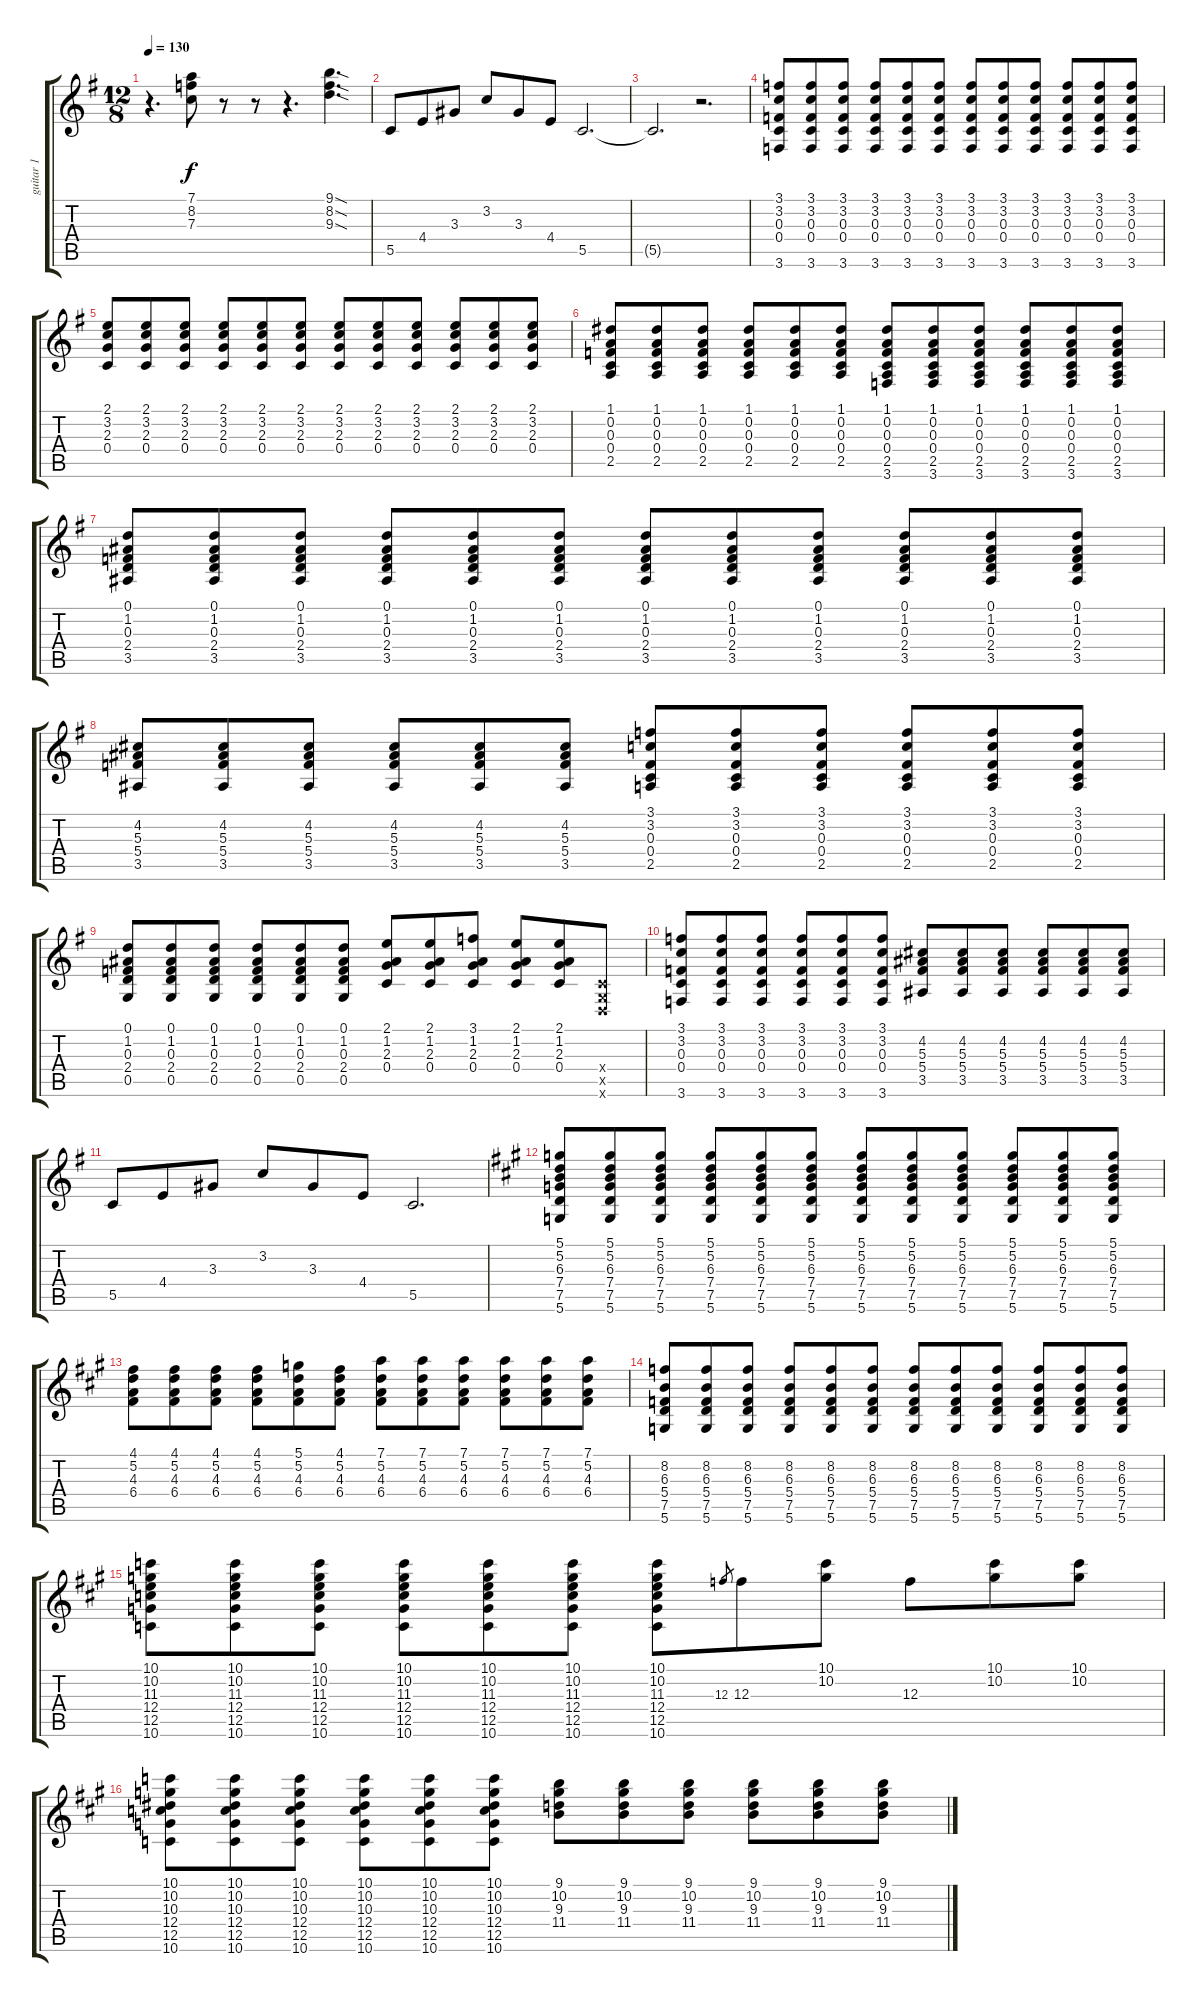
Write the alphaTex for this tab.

\track ("guitar 1" "guitar 1") {instrument overdrivenguitar}
\staff {score tabs}
\tuning (D4 A3 F3 C3 G2 D2) {hide}
\ts (12 8)
\tempo 130
\clef g2
\ks g
r.4{d dy f} (7.1 8.2 7.3).8 r.8 r.8 r.4{d} (9.1{sod} 8.2{sod} 9.3{sod}).4{d} |
5.5.8 4.4.8 3.3.8 3.2.8 3.3.8 4.4.8 5.5.2{d} |
5.5{t}.2{d} r.2{d} |
(3.1 3.2 0.3 0.4 3.6).8 (3.1 3.2 0.3 0.4 3.6).8 (3.1 3.2 0.3 0.4 3.6).8 (3.1 3.2 0.3 0.4 3.6).8 (3.1 3.2 0.3 0.4 3.6).8 (3.1 3.2 0.3 0.4 3.6).8 (3.1 3.2 0.3 0.4 3.6).8 (3.1 3.2 0.3 0.4 3.6).8 (3.1 3.2 0.3 0.4 3.6).8 (3.1 3.2 0.3 0.4 3.6).8 (3.1 3.2 0.3 0.4 3.6).8 (3.1 3.2 0.3 0.4 3.6).8 |
(2.1 3.2 2.3 0.4).8 (2.1 3.2 2.3 0.4).8 (2.1 3.2 2.3 0.4).8 (2.1 3.2 2.3 0.4).8 (2.1 3.2 2.3 0.4).8 (2.1 3.2 2.3 0.4).8 (2.1 3.2 2.3 0.4).8 (2.1 3.2 2.3 0.4).8 (2.1 3.2 2.3 0.4).8 (2.1 3.2 2.3 0.4).8 (2.1 3.2 2.3 0.4).8 (2.1 3.2 2.3 0.4).8 |
(1.1 0.2 0.3 0.4 2.5).8 (1.1 0.2 0.3 0.4 2.5).8 (1.1 0.2 0.3 0.4 2.5).8 (1.1 0.2 0.3 0.4 2.5).8 (1.1 0.2 0.3 0.4 2.5).8 (1.1 0.2 0.3 0.4 2.5).8 (1.1 0.2 0.3 0.4 2.5 3.6).8 (1.1 0.2 0.3 0.4 2.5 3.6).8 (1.1 0.2 0.3 0.4 2.5 3.6).8 (1.1 0.2 0.3 0.4 2.5 3.6).8 (1.1 0.2 0.3 0.4 2.5 3.6).8 (1.1 0.2 0.3 0.4 2.5 3.6).8 |
(0.1 1.2 0.3 2.4 3.5).8 (0.1 1.2 0.3 2.4 3.5).8 (0.1 1.2 0.3 2.4 3.5).8 (0.1 1.2 0.3 2.4 3.5).8 (0.1 1.2 0.3 2.4 3.5).8 (0.1 1.2 0.3 2.4 3.5).8 (0.1 1.2 0.3 2.4 3.5).8 (0.1 1.2 0.3 2.4 3.5).8 (0.1 1.2 0.3 2.4 3.5).8 (0.1 1.2 0.3 2.4 3.5).8 (0.1 1.2 0.3 2.4 3.5).8 (0.1 1.2 0.3 2.4 3.5).8 |
(4.2 5.3 5.4 3.5).8 (4.2 5.3 5.4 3.5).8 (4.2 5.3 5.4 3.5).8 (4.2 5.3 5.4 3.5).8 (4.2 5.3 5.4 3.5).8 (4.2 5.3 5.4 3.5).8 (3.1 3.2 0.3 0.4 2.5).8 (3.1 3.2 0.3 0.4 2.5).8 (3.1 3.2 0.3 0.4 2.5).8 (3.1 3.2 0.3 0.4 2.5).8 (3.1 3.2 0.3 0.4 2.5).8 (3.1 3.2 0.3 0.4 2.5).8 |
(0.1 1.2 0.3 2.4 0.5).8 (0.1 1.2 0.3 2.4 0.5).8 (0.1 1.2 0.3 2.4 0.5).8 (0.1 1.2 0.3 2.4 0.5).8 (0.1 1.2 0.3 2.4 0.5).8 (0.1 1.2 0.3 2.4 0.5).8 (2.1 1.2 2.3 0.4).8 (2.1 1.2 2.3 0.4).8 (3.1 1.2 2.3 0.4).8 (2.1 1.2 2.3 0.4).8 (2.1 1.2 2.3 0.4).8 (0.4{x} 0.5{x} 0.6{x}).8 |
(3.1 3.2 0.3 0.4 3.6).8 (3.1 3.2 0.3 0.4 3.6).8 (3.1 3.2 0.3 0.4 3.6).8 (3.1 3.2 0.3 0.4 3.6).8 (3.1 3.2 0.3 0.4 3.6).8 (3.1 3.2 0.3 0.4 3.6).8 (4.2 5.3 5.4 3.5).8 (4.2 5.3 5.4 3.5).8 (4.2 5.3 5.4 3.5).8 (4.2 5.3 5.4 3.5).8 (4.2 5.3 5.4 3.5).8 (4.2 5.3 5.4 3.5).8 |
5.5.8 4.4.8 3.3.8 3.2.8 3.3.8 4.4.8 5.5.2{d} |
\ks a
(5.1 5.2 6.3 7.4 7.5 5.6).8 (5.1 5.2 6.3 7.4 7.5 5.6).8 (5.1 5.2 6.3 7.4 7.5 5.6).8 (5.1 5.2 6.3 7.4 7.5 5.6).8 (5.1 5.2 6.3 7.4 7.5 5.6).8 (5.1 5.2 6.3 7.4 7.5 5.6).8 (5.1 5.2 6.3 7.4 7.5 5.6).8 (5.1 5.2 6.3 7.4 7.5 5.6).8 (5.1 5.2 6.3 7.4 7.5 5.6).8 (5.1 5.2 6.3 7.4 7.5 5.6).8 (5.1 5.2 6.3 7.4 7.5 5.6).8 (5.1 5.2 6.3 7.4 7.5 5.6).8 |
(4.1 5.2 4.3 6.4).8 (4.1 5.2 4.3 6.4).8 (4.1 5.2 4.3 6.4).8 (4.1 5.2 4.3 6.4).8 (5.1 5.2 4.3 6.4).8 (4.1 5.2 4.3 6.4).8 (7.1 5.2 4.3 6.4).8 (7.1 5.2 4.3 6.4).8 (7.1 5.2 4.3 6.4).8 (7.1 5.2 4.3 6.4).8 (7.1 5.2 4.3 6.4).8 (7.1 5.2 4.3 6.4).8 |
(8.2 6.3 5.4 7.5 5.6).8 (8.2 6.3 5.4 7.5 5.6).8 (8.2 6.3 5.4 7.5 5.6).8 (8.2 6.3 5.4 7.5 5.6).8 (8.2 6.3 5.4 7.5 5.6).8 (8.2 6.3 5.4 7.5 5.6).8 (8.2 6.3 5.4 7.5 5.6).8 (8.2 6.3 5.4 7.5 5.6).8 (8.2 6.3 5.4 7.5 5.6).8 (8.2 6.3 5.4 7.5 5.6).8 (8.2 6.3 5.4 7.5 5.6).8 (8.2 6.3 5.4 7.5 5.6).8 |
(10.1 10.2 11.3 12.4 12.5 10.6).8 (10.1 10.2 11.3 12.4 12.5 10.6).8 (10.1 10.2 11.3 12.4 12.5 10.6).8 (10.1 10.2 11.3 12.4 12.5 10.6).8 (10.1 10.2 11.3 12.4 12.5 10.6).8 (10.1 10.2 11.3 12.4 12.5 10.6).8 (10.1 10.2 11.3 12.4 12.5 10.6).8 12.3.8{gr} 12.3.8 (10.1 10.2).8 12.3.8 (10.1 10.2).8 (10.1 10.2).8 |
(10.1 10.2 10.3 12.4 12.5 10.6).8 (10.1 10.2 10.3 12.4 12.5 10.6).8 (10.1 10.2 10.3 12.4 12.5 10.6).8 (10.1 10.2 10.3 12.4 12.5 10.6).8 (10.1 10.2 10.3 12.4 12.5 10.6).8 (10.1 10.2 10.3 12.4 12.5 10.6).8 (9.1 10.2 9.3 11.4).8 (9.1 10.2 9.3 11.4).8 (9.1 10.2 9.3 11.4).8 (9.1 10.2 9.3 11.4).8 (9.1 10.2 9.3 11.4).8 (9.1 10.2 9.3 11.4).8
